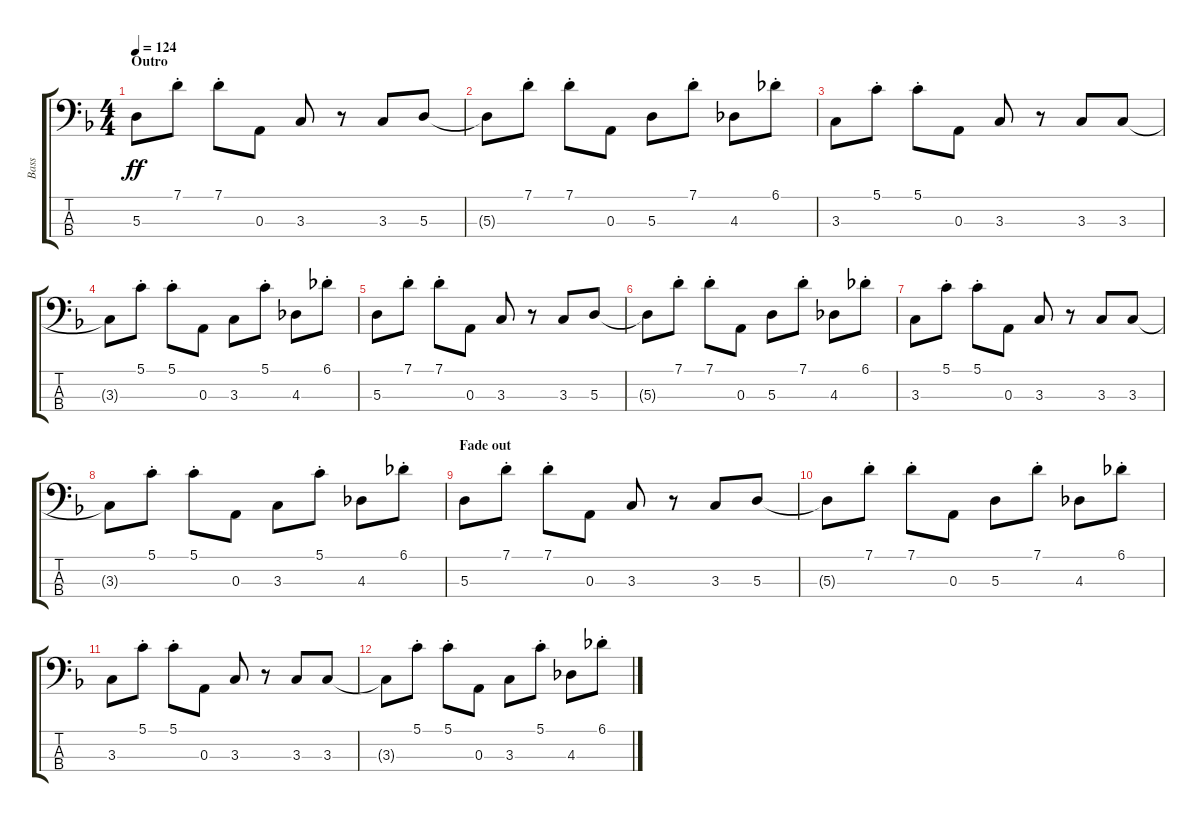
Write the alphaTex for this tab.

\track ("Bass" "Bass") {instrument electricbasspick}
\staff {score tabs}
\tuning (G2 D2 A1 E1) {hide}
\ts (4 4)
\section ("" "Outro")
\tempo 124
\clef f4
\ks f
5.3.8{dy ff instrument synthbass1} 7.1{st}.8 7.1{st}.8 0.3.8 3.3.8 r.8 3.3.8 5.3.8 |
5.3{t}.8 7.1{st}.8 7.1{st}.8 0.3.8 5.3.8 7.1{st}.8 4.3.8 6.1{st}.8 |
3.3.8 5.1{st}.8 5.1{st}.8 0.3.8 3.3.8 r.8 3.3.8 3.3.8 |
3.3{t}.8 5.1{st}.8 5.1{st}.8 0.3.8 3.3.8 5.1{st}.8 4.3.8 6.1{st}.8 |
5.3.8 7.1{st}.8 7.1{st}.8 0.3.8 3.3.8 r.8 3.3.8 5.3.8 |
5.3{t}.8 7.1{st}.8 7.1{st}.8 0.3.8 5.3.8 7.1{st}.8 4.3.8 6.1{st}.8 |
3.3.8 5.1{st}.8 5.1{st}.8 0.3.8 3.3.8 r.8 3.3.8 3.3.8 |
3.3{t}.8 5.1{st}.8 5.1{st}.8 0.3.8 3.3.8 5.1{st}.8 4.3.8 6.1{st}.8 |
\section ("" "Fade out")
5.3.8 7.1{st}.8 7.1{st}.8 0.3.8 3.3.8 r.8 3.3.8 5.3.8 |
5.3{t}.8 7.1{st}.8 7.1{st}.8 0.3.8 5.3.8 7.1{st}.8 4.3.8 6.1{st}.8 |
3.3.8 5.1{st}.8 5.1{st}.8 0.3.8 3.3.8 r.8 3.3.8 3.3.8 |
3.3{t}.8 5.1{st}.8 5.1{st}.8 0.3.8 3.3.8 5.1{st}.8 4.3.8 6.1{st}.8
